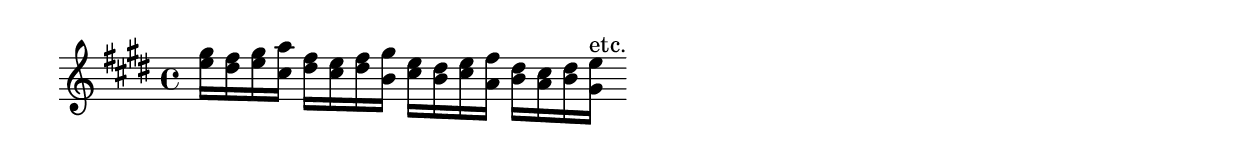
\version "2.6.3"
\include "english.ly"

melody = \relative c' {
  \key e \major
  \time 4/4
  <e' gs>16 <ds fs>16 <e gs>16 <cs a'>16 <ds fs>16 <cs e>16 <ds fs>16 <b gs'>16 <cs e>16 <b ds>16 <cs e>16 <a fs'>16 <b ds>16 <a cs>16 <b ds>16 <gs e'>16^"etc." \bar ""
}

\score {
  \new Staff \melody
  \midi { \tempo 4 = 100 }
  \layout {  
    indent = 0.0\cm
    \context {
      \Score
       \remove Bar_number_engraver
    }
  }
}
\paper { raggedright = ##t }